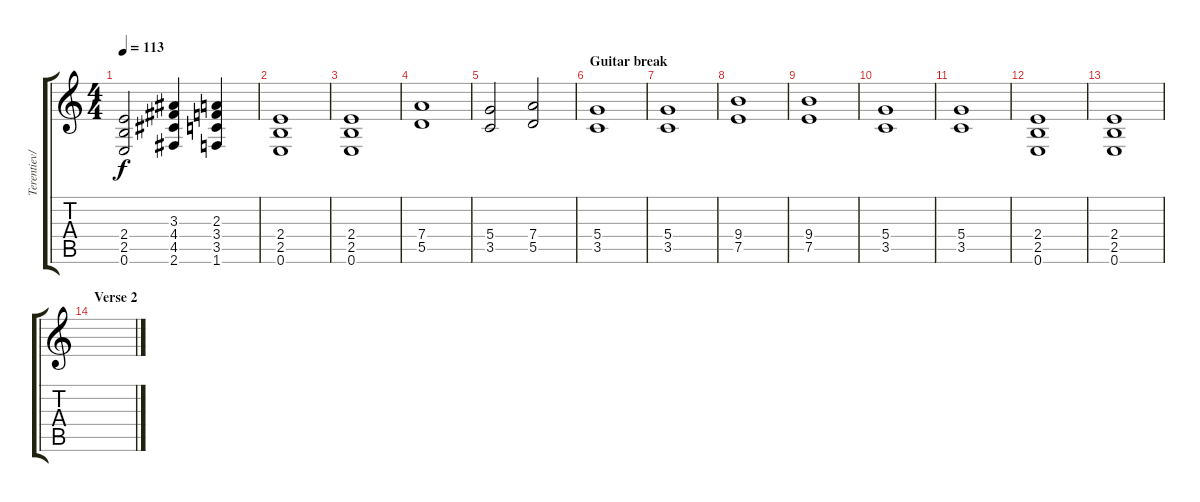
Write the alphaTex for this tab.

\track ("Terentiev/Holstinin" "Terentiev/") {instrument distortionguitar}
\staff {score tabs}
\tuning (E4 B3 G3 D3 A2 E2) {hide}
\ts (4 4)
\tempo 113
\clef g2
\ks c
(2.4 2.5 0.6).2{dy f} (3.3 4.4 4.5 2.6).4 (2.3 3.4 3.5 1.6).4 |
(2.4 2.5 0.6).1 |
(2.4 2.5 0.6).1 |
(7.4 5.5).1 |
(5.4 3.5).2 (7.4 5.5).2 |
\section ("" "Guitar break")
(5.4 3.5).1 |
(5.4 3.5).1 |
(9.4 7.5).1 |
(9.4 7.5).1 |
(5.4 3.5).1 |
(5.4 3.5).1 |
(2.4 2.5 0.6).1 |
(2.4 2.5 0.6).1 |
\section ("" "Verse 2")
